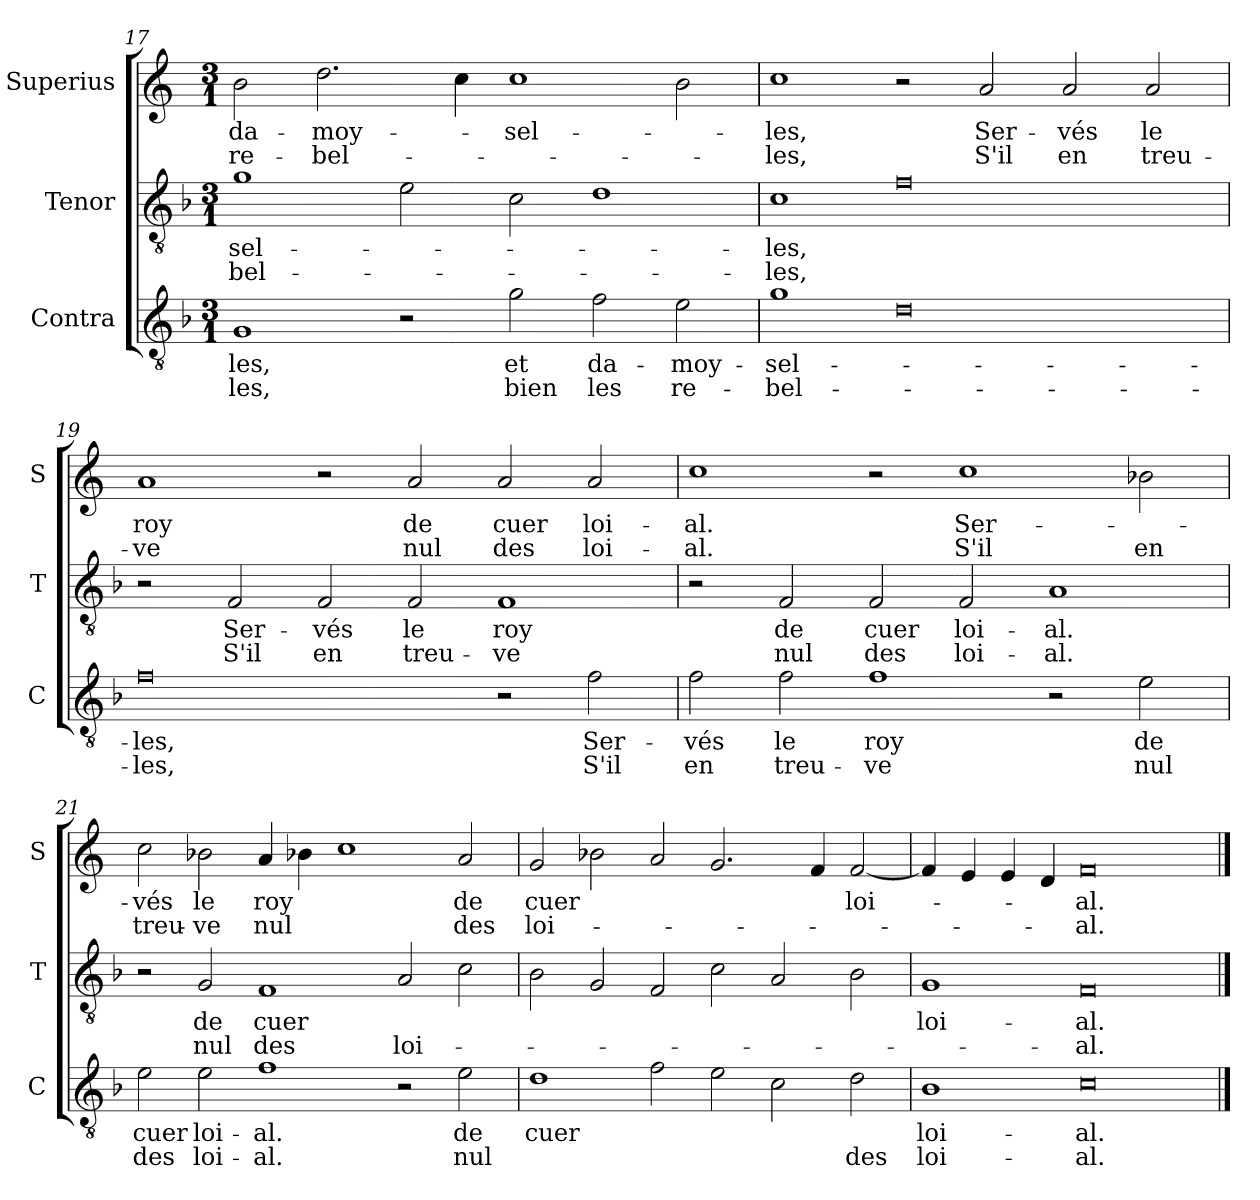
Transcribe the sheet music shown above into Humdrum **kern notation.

**kern	**text	**text	**kern	**text	**text	**kern	**text	**text
*part3	*part3	*part3	*part2	*part2	*part2	*part1	*part1	*part1
*staff3	*staff3	*staff3	*staff2	*staff2	*staff2	*staff1	*staff1	*staff1
*I"Contra	*	*	*I"Tenor	*	*	*I"Superius	*	*
*I'C	*	*	*I'T	*	*	*I'S	*	*
*clefGv2	*	*	*clefGv2	*	*	*clefG2	*	*
*k[b-]	*	*	*k[b-]	*	*	*k[]	*	*
*M3/1	*	*	*M3/1	*	*	*M3/1	*	*
=17	=17	=17	=17	=17	=17	=17	=17	=17
1G	-les,	-les,	1g	-sel-	-bel-	2b	da-	re-
.	.	.	.	.	.	2.dd	-moy-	-bel-
2r	.	.	2e	.	.	.	.	.
.	.	.	.	.	.	4cc	.	.
2g	et	bien	2c	.	.	1cc	-sel-	.
2f	da-	les	1d	.	.	.	.	.
2e	-moy-	re-	.	.	.	2b	.	.
=18	=18	=18	=18	=18	=18	=18	=18	=18
1g	-sel-	-bel-	1c	-les,	-les,	1cc	-les,	-les,
0d	.	.	0f	.	.	2r	.	.
.	.	.	.	.	.	2a	Ser-	S'il
.	.	.	.	.	.	2a	-vés	en
.	.	.	.	.	.	2a	le	treu-
=19	=19	=19	=19	=19	=19	=19	=19	=19
0f	-les,	-les,	2r	.	.	1a	roy	-ve
.	.	.	2F	Ser-	S'il	.	.	.
.	.	.	2F	-vés	en	2r	.	.
.	.	.	2F	le	treu-	2a	de	nul
2r	.	.	1F	roy	-ve	2a	cuer	des
2f	Ser-	S'il	.	.	.	2a	loi-	loi-
=20	=20	=20	=20	=20	=20	=20	=20	=20
2f	-vés	en	2r	.	.	1cc	-al.	-al.
2f	le	treu-	2F	de	nul	.	.	.
1f	roy	-ve	2F	cuer	des	2r	.	.
.	.	.	2F	loi-	loi-	1cc	Ser-	S'il
2r	.	.	1A	-al.	-al.	.	.	.
2e	de	nul	.	.	.	2b-X	.	en
=21	=21	=21	=21	=21	=21	=21	=21	=21
2e	cuer	des	2r	.	.	2cc	-vés	treu-
2e	loi-	loi-	2G	de	nul	2b-X	le	-ve
1f	-al.	-al.	1F	cuer	des	4a	roy	nul
.	.	.	.	.	.	4b-X	.	.
.	.	.	.	.	.	1cc	.	.
2r	.	.	2A	.	loi-	.	.	.
2e	de	nul	2c	.	.	2a	de	des
=22	=22	=22	=22	=22	=22	=22	=22	=22
1d	cuer	.	2B-	.	.	2g	cuer	loi-
.	.	.	2G	.	.	2b-X	.	.
2f	.	.	2F	.	.	2a	.	.
2e	.	.	2c	.	.	2.g	.	.
2c	.	.	2A	.	.	.	.	.
.	.	.	.	.	.	4f	.	.
2d	.	des	2B-	.	.	[2f	loi-	.
=23	=23	=23	=23	=23	=23	=23	=23	=23
1B-	loi-	loi-	1G	loi-	.	4f]	.	.
.	.	.	.	.	.	4e	.	.
.	.	.	.	.	.	4e	.	.
.	.	.	.	.	.	4d	.	.
0c	-al.	-al.	0F	-al.	-al.	0f	-al.	-al.
==	==	==	==	==	==	==	==	==
*-	*-	*-	*-	*-	*-	*-	*-	*-
